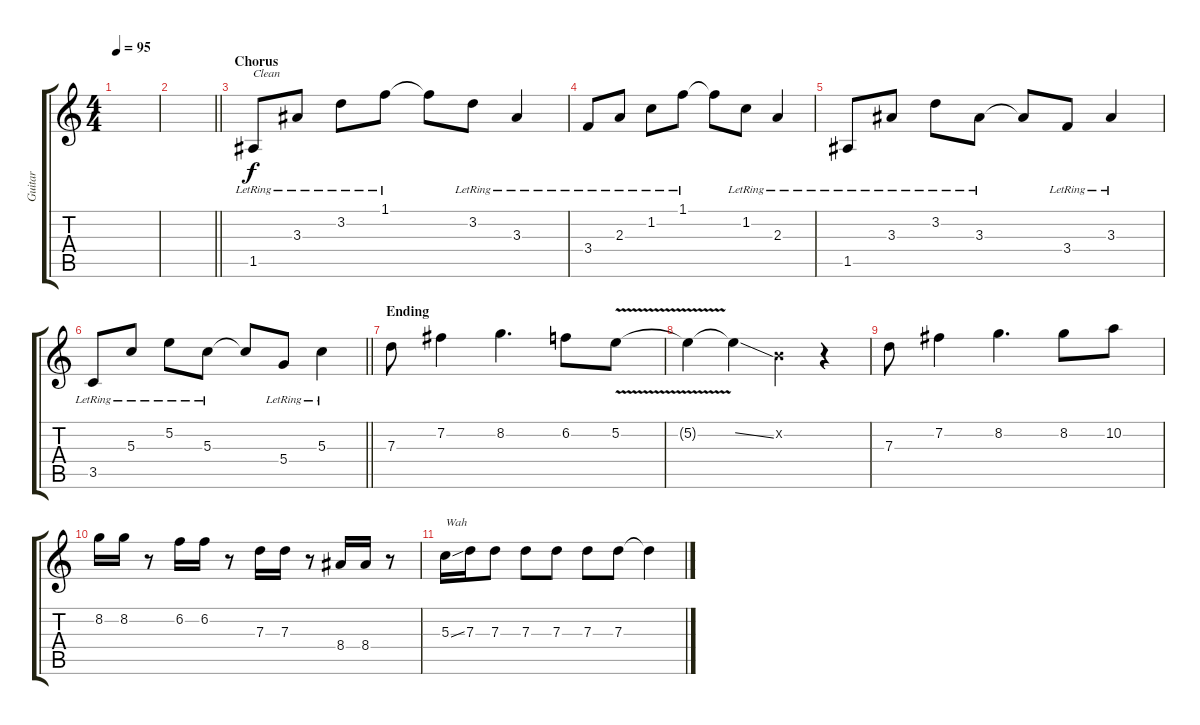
\track ("Guitar" "Guitar") {instrument electricguitarclean}
\staff {score tabs}
\tuning (E4 B3 G3 D3 A2 E2) {hide}
\ts (4 4)
\tempo 95
\clef g2
\ks c
|
\barLineRight lightlight
|
\section ("" "Chorus")
1.5{lr}.8{txt "Clean" instrument electricguitarclean} 3.3{lr}.8 3.2{lr}.8 1.1{lr}.8 1.1{t}.8 3.2{lr}.8 3.3{lr}.4 |
3.4{lr}.8 2.3{lr}.8 1.2{lr}.8 1.1{lr}.8 1.1{t}.8 1.2{lr}.8 2.3{lr}.4 |
1.5{lr}.8 3.3{lr}.8 3.2{lr}.8 3.3{lr}.8 3.3{t}.8 3.4{lr}.8 3.3{lr}.4 |
\barLineRight lightlight
3.5{lr}.8 5.3{lr}.8 5.2{lr}.8 5.3{lr}.8 5.3{t}.8 5.4{lr}.8 5.3{lr}.4 |
\section ("" "Ending")
7.3.8{instrument overdrivenguitar} 7.2.4 8.2.4{d} 6.2.8 5.2{v}.8 |
5.2{t}.4 5.2{ss t}.4 0.2{x}.4 r.4 |
7.3.8 7.2.4 8.2.4{d} 8.2.8 10.2.8 |
8.2.16 8.2.16 r.8 6.2.16 6.2.16 r.8 7.3.16 7.3.16 r.8 8.4.16 8.4.16 r.8 |
5.3{ss}.16{txt "Wah"} 7.3.16 7.3.8 7.3.8 7.3.8 7.3.8 7.3.8 7.3{t}.4
